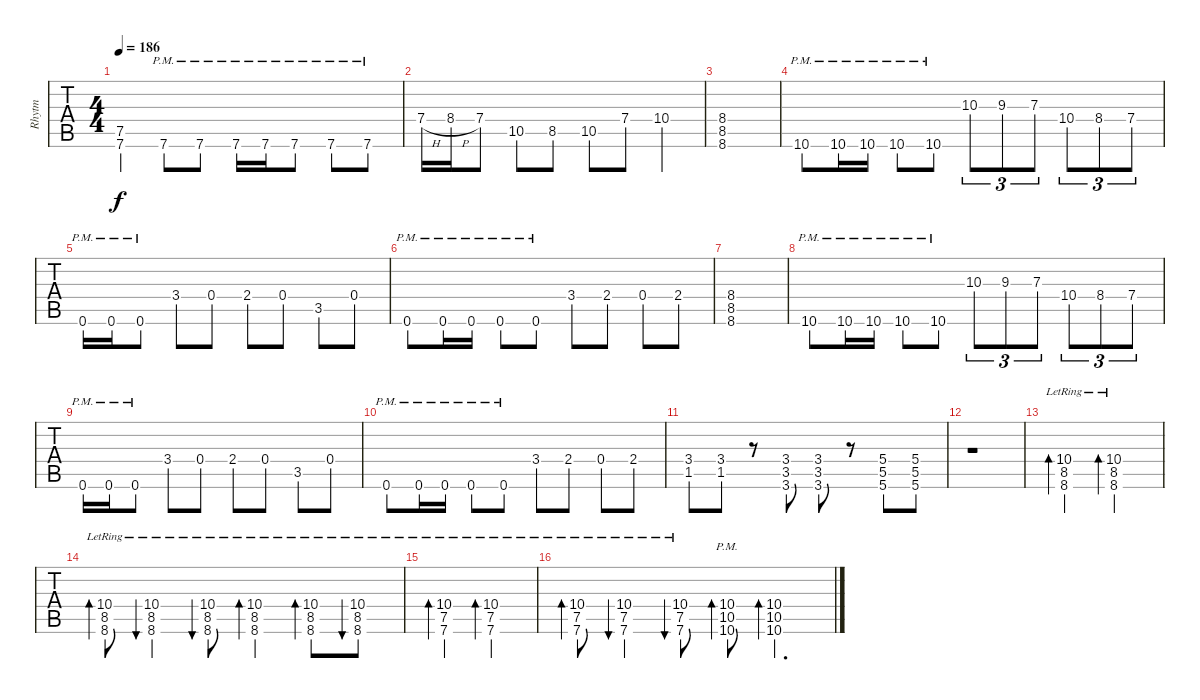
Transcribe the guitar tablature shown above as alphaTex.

\track ("Rhytm" "Rhytm") {instrument distortionguitar}
\staff {tabs}
\tuning (Eb4 Bb3 Gb3 Db3 Ab2 Db2) {hide}
\ts (4 4)
\tempo 186
\clef g2
\ks db
(7.5 7.6).4{dy f} 7.6{pm}.8 7.6{pm}.8 7.6{pm}.16 7.6{pm}.16 7.6{pm}.8 7.6{pm}.8 7.6{pm}.8 |
7.4{h}.16 8.4{h}.16 7.4.8 10.5.8 8.5.8 10.5.8 7.4.8 10.4.4 |
(8.4 8.5 8.6).1 |
10.6{pm}.8 10.6{pm}.16 10.6{pm}.16 10.6{pm}.8 10.6{pm}.8 10.3.8{tu (3 2)} 9.3.8{tu (3 2)} 7.3.8{tu (3 2)} 10.4.8{tu (3 2)} 8.4.8{tu (3 2)} 7.4.8{tu (3 2)} |
0.6{pm}.16 0.6{pm}.16 0.6{pm}.8 3.4.8 0.4.8 2.4.8 0.4.8 3.5.8 0.4.8 |
0.6{pm}.8 0.6{pm}.16 0.6{pm}.16 0.6{pm}.8 0.6{pm}.8 3.4.8 2.4.8 0.4.8 2.4.8 |
(8.4 8.5 8.6).1 |
10.6{pm}.8 10.6{pm}.16 10.6{pm}.16 10.6{pm}.8 10.6{pm}.8 10.3.8{tu (3 2)} 9.3.8{tu (3 2)} 7.3.8{tu (3 2)} 10.4.8{tu (3 2)} 8.4.8{tu (3 2)} 7.4.8{tu (3 2)} |
0.6{pm}.16 0.6{pm}.16 0.6{pm}.8 3.4.8 0.4.8 2.4.8 0.4.8 3.5.8 0.4.8 |
0.6{pm}.8 0.6{pm}.16 0.6{pm}.16 0.6{pm}.8 0.6{pm}.8 3.4.8 2.4.8 0.4.8 2.4.8 |
(3.4 1.5).8 (3.4 1.5).8 r.8 (3.4 3.5 3.6).8 (3.4 3.5 3.6).8 r.8 (5.4 5.5 5.6).8 (5.4 5.5 5.6).8 |
r.1 |
(10.4{lr} 8.5{lr} 8.6{lr}).2{bd 60} (10.4{lr} 8.5{lr} 8.6{lr}).2{bd 60} |
(10.4{lr} 8.5{lr} 8.6{lr}).8{bd 60} (10.4{lr} 8.5{lr} 8.6{lr}).4{bu 60} (10.4{lr} 8.5{lr} 8.6{lr}).8{bu 60} (10.4{lr} 8.5{lr} 8.6{lr}).4{bd 60} (10.4{lr} 8.5{lr} 8.6{lr}).8{bd 60} (10.4{lr} 8.5{lr} 8.6{lr}).8{bu 60} |
(10.4{lr} 7.5{lr} 7.6{lr}).2{bd 60} (10.4{lr} 7.5{lr} 7.6{lr}).2{bd 60} |
(10.4{lr} 7.5{lr} 7.6{lr}).8{bd 60} (10.4{lr} 7.5{lr} 7.6{lr}).4{bu 60} (10.4{lr} 7.5{lr} 7.6{lr}).8{bu 60} (10.4{pm} 10.5{pm} 10.6{pm}).8{bd 60} (10.4 10.5 10.6).4{d bd 60}
